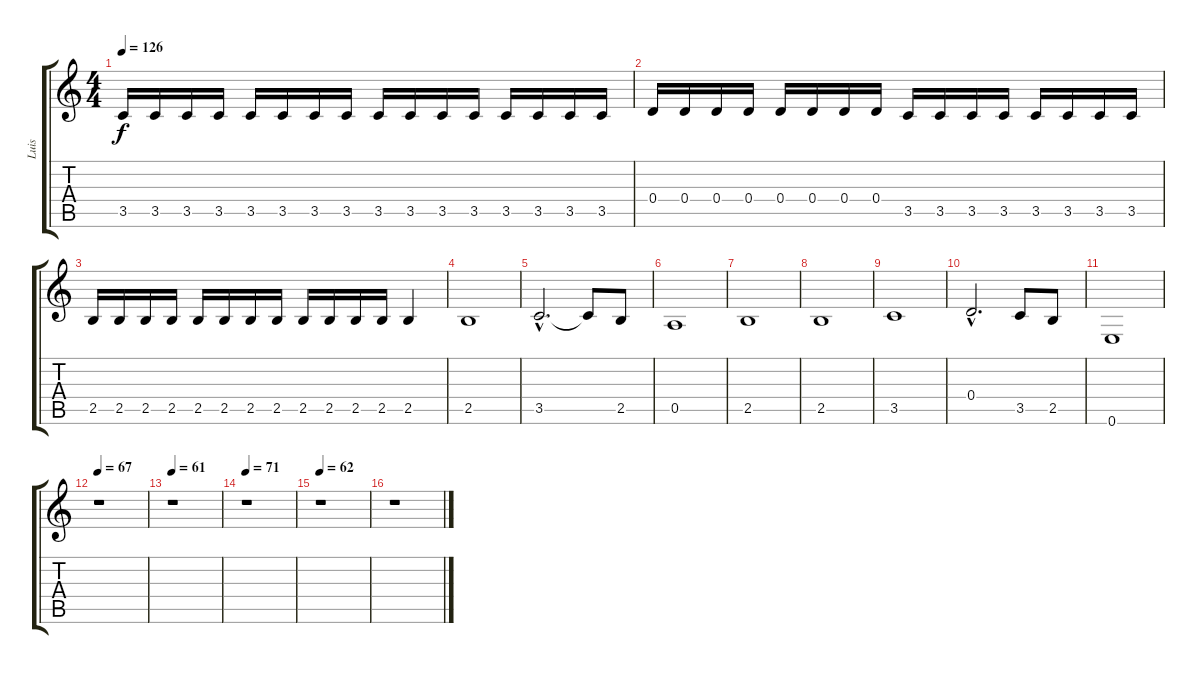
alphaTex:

\track ("Luis" "Luis") {instrument fretlessbass}
\staff {score tabs}
\tuning (E4 B3 G3 D3 A2 E2) {hide}
\ts (4 4)
\tempo 126
\clef g2
\ks c
3.5.16{dy f} 3.5.16 3.5.16 3.5.16 3.5.16 3.5.16 3.5.16 3.5.16 3.5.16 3.5.16 3.5.16 3.5.16 3.5.16 3.5.16 3.5.16 3.5.16 |
0.4.16 0.4.16 0.4.16 0.4.16 0.4.16 0.4.16 0.4.16 0.4.16 3.5.16 3.5.16 3.5.16 3.5.16 3.5.16 3.5.16 3.5.16 3.5.16 |
2.5.16 2.5.16 2.5.16 2.5.16 2.5.16 2.5.16 2.5.16 2.5.16 2.5.16 2.5.16 2.5.16 2.5.16 2.5.4 |
2.5.1 |
3.5{hac}.2{d} 3.5{t}.8 2.5.8 |
0.5.1 |
2.5.1 |
2.5.1 |
3.5.1 |
0.4{hac}.2{d} 3.5.8 2.5.8 |
0.6.1 |
\tempo 67
r.1 |
\tempo 61
r.1 |
\tempo 71
r.1 |
\tempo 62
r.1 |
r.1
